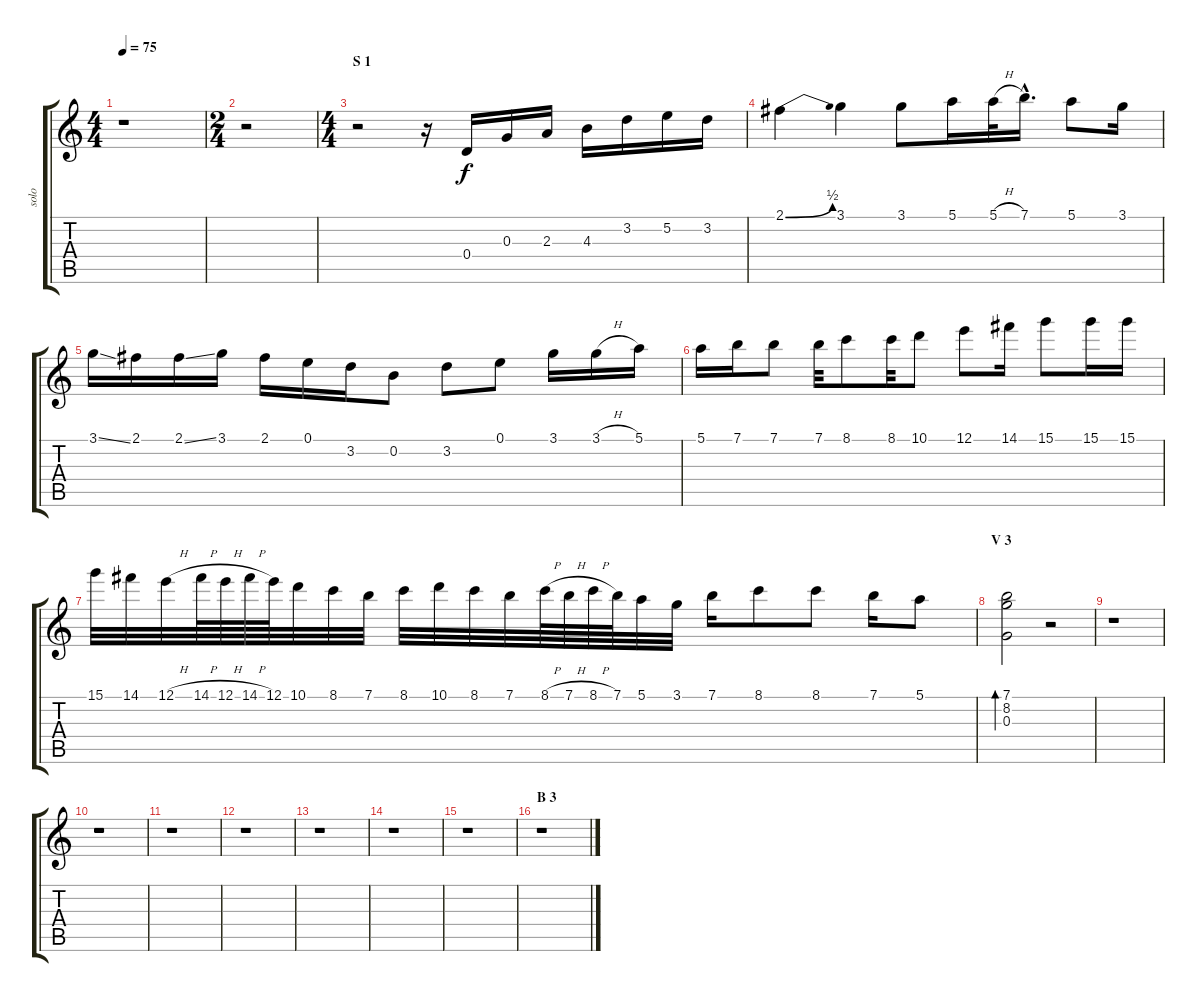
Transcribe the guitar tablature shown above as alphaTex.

\track ("solo" "solo") {instrument overdrivenguitar}
\staff {score tabs}
\tuning (E4 B3 G3 D3 A2 E2) {hide}
\ts (4 4)
\tempo 75
\clef g2
\ks c
r.1{dy f} |
\ts (2 4)
r.2 |
\ts (4 4)
\section ("" "S 1")
r.2 r.16 0.4.16{volume 13 balance 8 instrument acousticguitarnylon} 0.3.16 2.3.16 4.3.16 3.2.16 5.2.16 3.2.16 |
2.1{be (bend 0 0 60 2)}.4 3.1.4 3.1.8 5.1.16 5.1{h}.32 7.1{hac}.16{d} 5.1.8 3.1.16 |
3.1{ss}.16 2.1.16 2.1{ss}.16 3.1.16 2.1.16 0.1.16 3.2.16 0.2.8 3.2.8 0.1.8 3.1.16 3.1{h}.16 5.1.16 |
5.1.16 7.1.16 7.1.8 7.1.32 8.1.8 8.1.32 10.1.8 12.1.8 14.1.16 15.1.8 15.1.16 15.1.16 |
15.1.32 14.1.32 12.1{h}.32 14.1{h}.64 12.1{h}.64 14.1{h}.64 12.1.64 10.1.32 8.1.32 7.1.32 8.1.32 10.1.32 8.1.32 7.1.32 8.1{h}.64 7.1{h}.64 8.1{h}.64 7.1.64 5.1.32 3.1.32 7.1.16 8.1.8 8.1.8 7.1.16 5.1.8 |
\section ("" "V 3")
(7.1 8.2 0.3).2{bd 240} r.2 |
r.1 |
r.1 |
r.1 |
r.1 |
r.1 |
r.1 |
r.1 |
\section ("" "B 3")
r.1
